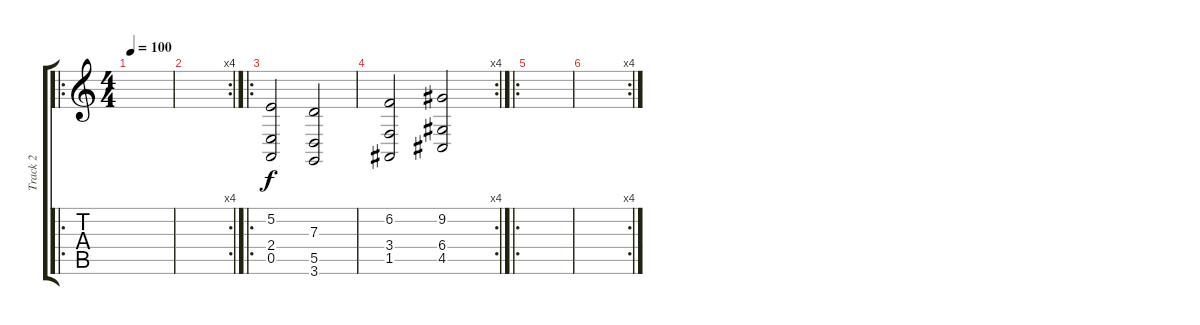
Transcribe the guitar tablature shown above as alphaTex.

\track ("Track 2" "Track 2") {instrument synthstrings1}
\staff {score tabs}
\tuning (E4 B3 G3 D3 A2 E2) {hide}
\ro
\ts (4 4)
\tempo 100
\clef g2
\ks c
|
\rc 4
|
\ro
(5.2 2.4 0.5).2 (7.3 5.5 3.6).2 |
\rc 4
(6.2 3.4 1.5).2 (9.2 6.4 4.5).2 |
\ro
|
\rc 4
